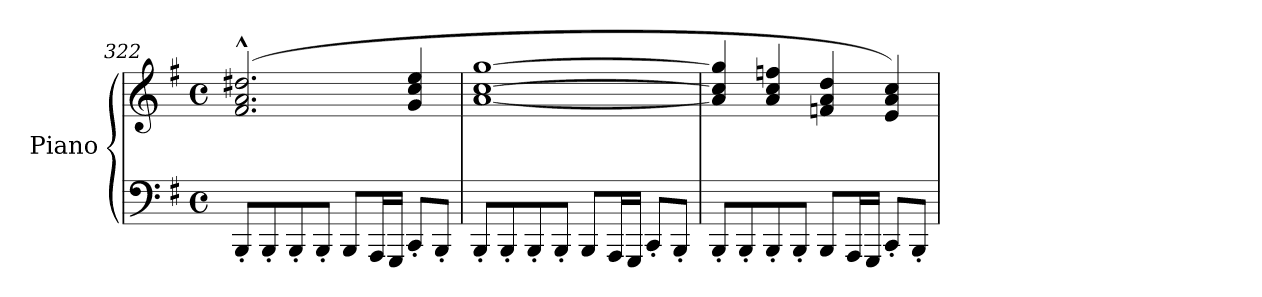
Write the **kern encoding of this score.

**kern	**kern
*part1	*part1
*staff2	*staff1
*I"Piano	*
*I'Pno	*
*clefF4	*clefG2
*k[f#]	*k[f#]
*M4/4	*M4/4
*met(c)	*met(c)
=322	=322
8BBB'/L	(>2.f#/^^ 2.a/^^ 2.dd#X/^^
8BBB'/	.
8BBB'/	.
8BBB'/J	.
8BBB/L	.
16AAA/L	.
16GGG/JJ	.
8CC'/L	4g/ 4cc/ 4ee/
8BBB'/J	.
=323	=323
8BBB'/L	[1a [1cc [1gg
8BBB'/	.
8BBB'/	.
8BBB'/J	.
8BBB/L	.
16AAA/L	.
16GGG/JJ	.
8CC'/L	.
8BBB'/J	.
=324	=324
8BBB'/L	4a/] 4cc/] 4gg/]
8BBB'/	.
8BBB'/	4a/ 4cc/ 4ffn/
8BBB'/J	.
8BBB/L	4fn/ 4a/ 4dd/
16AAA/L	.
16GGG/JJ	.
8CC'/L	4e/ 4a/ 4cc/)
8BBB'/J	.
=	=
*-	*-
